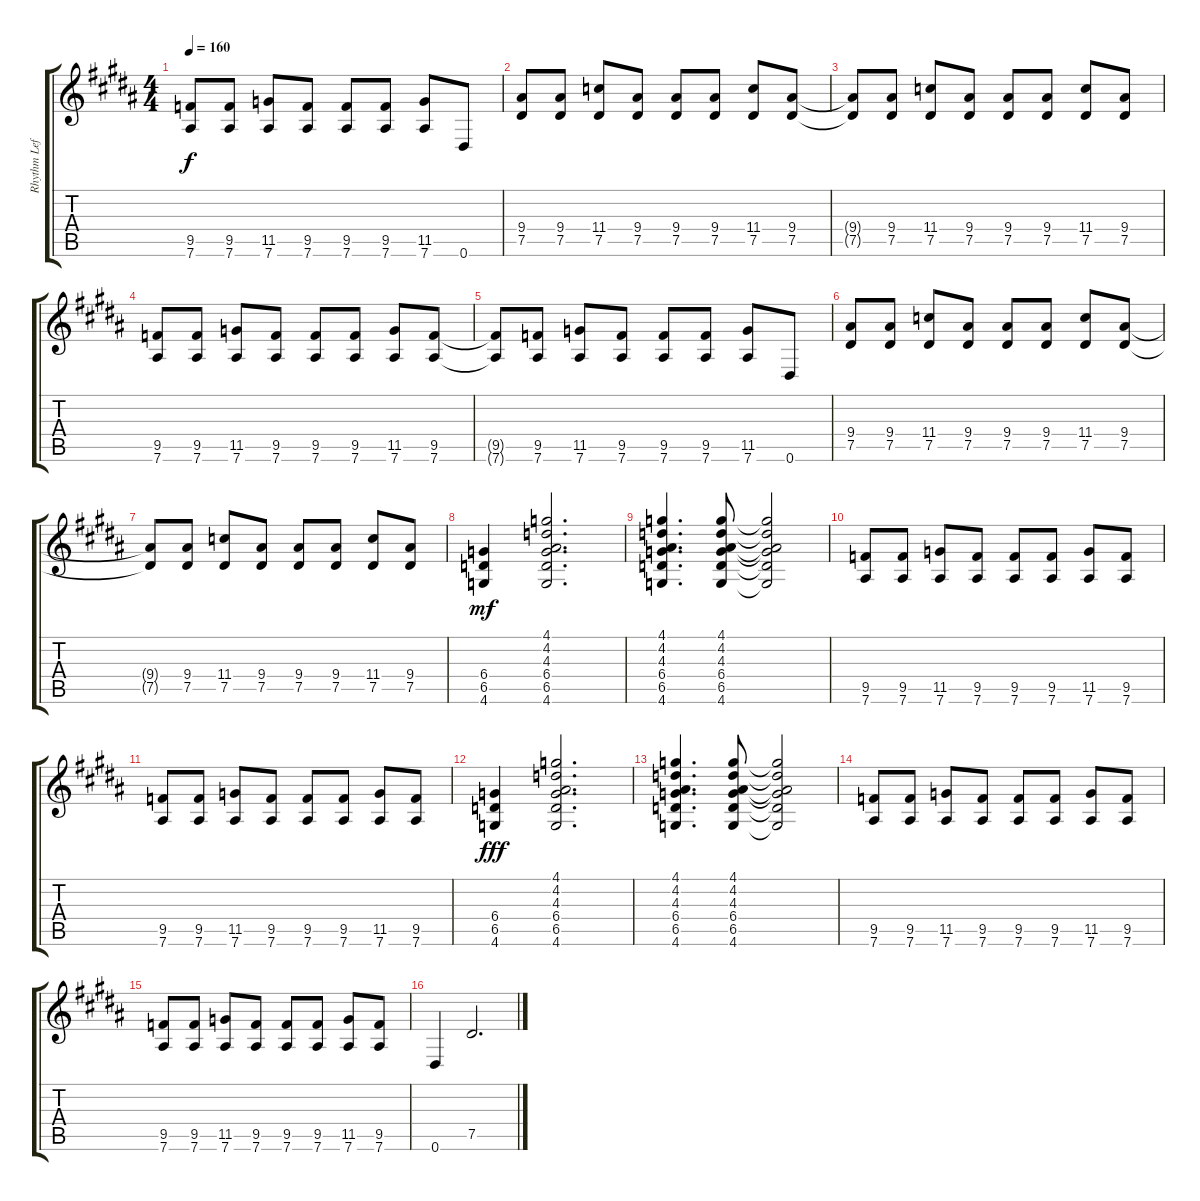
\track ("Rhythm Left" "Rhythm Lef") {instrument distortionguitar}
\staff {score tabs}
\tuning (Eb4 Bb3 Gb3 Db3 Ab2 Eb2) {hide}
\ts (4 4)
\tempo 160
\clef g2
\ks g#minor
(9.5{t} 7.6{t}).8{dy f} (9.5 7.6).8 (11.5 7.6).8 (9.5 7.6).8 (9.5 7.6).8 (9.5 7.6).8 (11.5 7.6).8 0.6.8 |
(9.4 7.5).8 (9.4 7.5).8 (11.4 7.5).8 (9.4 7.5).8 (9.4 7.5).8 (9.4 7.5).8 (11.4 7.5).8 (9.4 7.5).8 |
(9.4{t} 7.5{t}).8 (9.4 7.5).8 (11.4 7.5).8 (9.4 7.5).8 (9.4 7.5).8 (9.4 7.5).8 (11.4 7.5).8 (9.4 7.5).8 |
\ks b
(9.5 7.6).8 (9.5 7.6).8 (11.5 7.6).8 (9.5 7.6).8 (9.5 7.6).8 (9.5 7.6).8 (11.5 7.6).8 (9.5 7.6).8 |
\ks g#minor
(9.5{t} 7.6{t}).8 (9.5 7.6).8 (11.5 7.6).8 (9.5 7.6).8 (9.5 7.6).8 (9.5 7.6).8 (11.5 7.6).8 0.6.8 |
(9.4 7.5).8 (9.4 7.5).8 (11.4 7.5).8 (9.4 7.5).8 (9.4 7.5).8 (9.4 7.5).8 (11.4 7.5).8 (9.4 7.5).8 |
(9.4{t} 7.5{t}).8 (9.4 7.5).8 (11.4 7.5).8 (9.4 7.5).8 (9.4 7.5).8 (9.4 7.5).8 (11.4 7.5).8 (9.4 7.5).8 |
\ks b
(6.4 6.5 4.6).4{dy mf} (4.1 4.2 4.3 6.4 6.5 4.6).2{d} |
\ks g#minor
(4.1 4.2 4.3 6.4 6.5 4.6).4{d} (4.1 4.2 4.3 6.4 6.5 4.6).8 (4.1{t} 4.2{t} 4.3{t} 6.4{t} 6.5{t} 4.6{t}).2 |
(9.5 7.6).8 (9.5 7.6).8 (11.5 7.6).8 (9.5 7.6).8 (9.5 7.6).8 (9.5 7.6).8 (11.5 7.6).8 (9.5 7.6).8 |
(9.5 7.6).8 (9.5 7.6).8 (11.5 7.6).8 (9.5 7.6).8 (9.5 7.6).8 (9.5 7.6).8 (11.5 7.6).8 (9.5 7.6).8 |
\ks b
(6.4 6.5 4.6).4{dy fff} (4.1 4.2 4.3 6.4 6.5 4.6).2{d} |
\ks g#minor
(4.1 4.2 4.3 6.4 6.5 4.6).4{d} (4.1 4.2 4.3 6.4 6.5 4.6).8 (4.1{t} 4.2{t} 4.3{t} 6.4{t} 6.5{t} 4.6{t}).2 |
(9.5 7.6).8 (9.5 7.6).8 (11.5 7.6).8 (9.5 7.6).8 (9.5 7.6).8 (9.5 7.6).8 (11.5 7.6).8 (9.5 7.6).8 |
(9.5 7.6).8 (9.5 7.6).8 (11.5 7.6).8 (9.5 7.6).8 (9.5 7.6).8 (9.5 7.6).8 (11.5 7.6).8 (9.5 7.6).8 |
\ks b
0.6.4 7.5.2{d}
